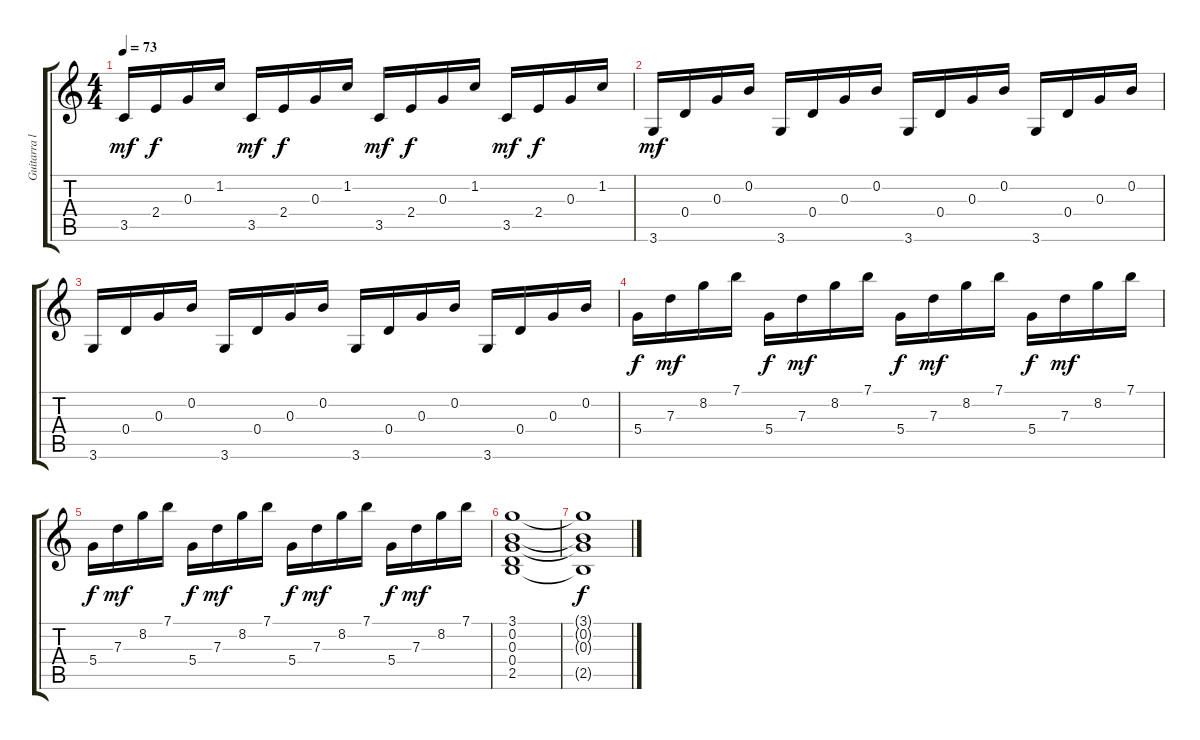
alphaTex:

\track ("Guitarra l" "Guitarra l") {instrument acousticguitarsteel}
\staff {score tabs}
\tuning (E4 B3 G3 D3 A2 E2) {hide}
\ts (4 4)
\tempo 73
\clef g2
\ks c
3.5.16{dy mf} 2.4.16{dy f} 0.3.16 1.2.16 3.5.16{dy mf} 2.4.16{dy f} 0.3.16 1.2.16 3.5.16{dy mf} 2.4.16{dy f} 0.3.16 1.2.16 3.5.16{dy mf} 2.4.16{dy f} 0.3.16 1.2.16 |
3.6.16{dy mf} 0.4.16 0.3.16 0.2.16 3.6.16 0.4.16 0.3.16 0.2.16 3.6.16 0.4.16 0.3.16 0.2.16 3.6.16 0.4.16 0.3.16 0.2.16 |
3.6.16 0.4.16 0.3.16 0.2.16 3.6.16 0.4.16 0.3.16 0.2.16 3.6.16 0.4.16 0.3.16 0.2.16 3.6.16 0.4.16 0.3.16 0.2.16 |
5.4.16{dy f} 7.3.16{dy mf} 8.2.16 7.1.16 5.4.16{dy f} 7.3.16{dy mf} 8.2.16 7.1.16 5.4.16{dy f} 7.3.16{dy mf} 8.2.16 7.1.16 5.4.16{dy f} 7.3.16{dy mf} 8.2.16 7.1.16 |
5.4.16{dy f} 7.3.16{dy mf} 8.2.16 7.1.16 5.4.16{dy f} 7.3.16{dy mf} 8.2.16 7.1.16 5.4.16{dy f} 7.3.16{dy mf} 8.2.16 7.1.16 5.4.16{dy f} 7.3.16{dy mf} 8.2.16 7.1.16 |
(3.1 0.2 0.3 0.4 2.5).1 |
(3.1{t} 0.2{t} 0.3{t} 2.5{t}).1{dy f}
